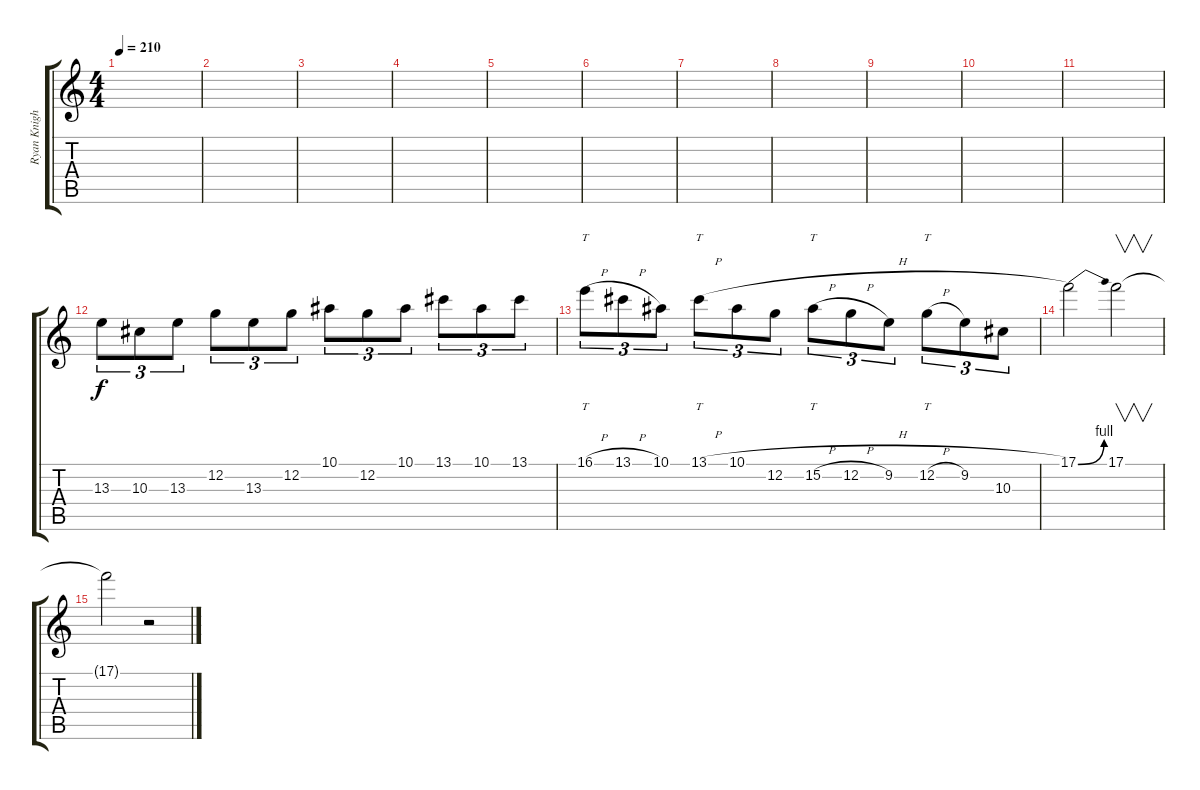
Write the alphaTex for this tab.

\track ("Ryan Knight Harmony" "Ryan Knigh") {instrument overdrivenguitar}
\staff {score tabs}
\tuning (C4 G3 Eb3 Bb2 F2 C2) {hide}
\ts (4 4)
\tempo 210
\clef g2
\ks c
|
|
|
|
|
|
|
|
|
|
|
13.3.8{tu (3 2)} 10.3.8{tu (3 2)} 13.3.8{tu (3 2)} 12.2.8{tu (3 2)} 13.3.8{tu (3 2)} 12.2.8{tu (3 2)} 10.1.8{tu (3 2)} 12.2.8{tu (3 2)} 10.1.8{tu (3 2)} 13.1.8{tu (3 2)} 10.1.8{tu (3 2)} 13.1.8{tu (3 2)} |
16.1{h}.8{tt tu (3 2)} 13.1{h}.8{tu (3 2)} 10.1.8{tu (3 2)} 13.1{h}.8{tt tu (3 2)} 10.1{h}.8{tu (3 2)} 12.2.8{tu (3 2)} 15.2{h}.8{tt tu (3 2)} 12.2{h}.8{tu (3 2)} 9.2.8{tu (3 2)} 12.2{h}.8{tt tu (3 2)} 9.2.8{tu (3 2)} 10.3.8{tu (3 2)} |
17.1{be (bend 0 0 60 4)}.2 17.1.2{v} |
17.1{t}.2 r.2
